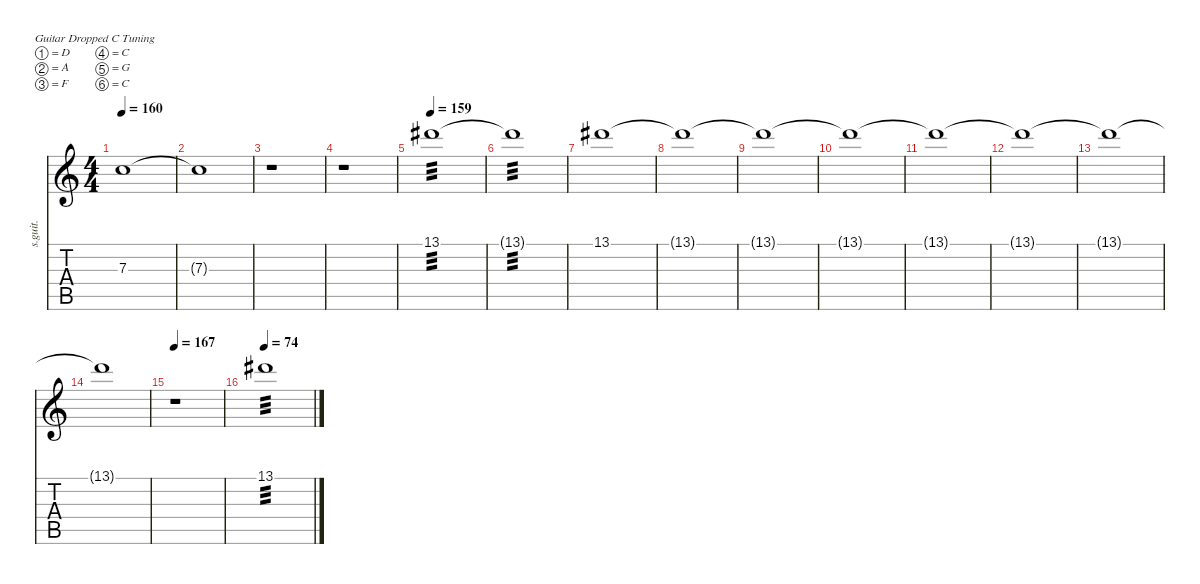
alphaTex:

\defaultSystemsLayout 4
\hideDynamics
\bracketExtendMode nobrackets
\track ("Fill" "s.guit.") {instrument distortionguitar}
\staff {score tabs}
\tuning (D4 A3 F3 C3 G2 C2)
\ts (4 4)
\tempo 160
\clef g2
\ks c
7.3.1{lyrics (0 "") lyrics (1 "") lyrics (2 "") lyrics (3 "") lyrics (4 "") dy mf} |
7.3{t}.1{lyrics (0 "") lyrics (1 "") lyrics (2 "") lyrics (3 "") lyrics (4 "")} |
r.1 |
r.1 |
\tempo 159
13.1{acc #}.1{lyrics (0 "") lyrics (1 "") lyrics (2 "") lyrics (3 "") lyrics (4 "") tp 3} |
13.1{t acc #}.1{lyrics (0 "") lyrics (1 "") lyrics (2 "") lyrics (3 "") lyrics (4 "") tp 3} |
13.1{acc #}.1{lyrics (0 "") lyrics (1 "") lyrics (2 "") lyrics (3 "") lyrics (4 "")} |
13.1{t acc #}.1{lyrics (0 "") lyrics (1 "") lyrics (2 "") lyrics (3 "") lyrics (4 "")} |
13.1{t acc #}.1{lyrics (0 "") lyrics (1 "") lyrics (2 "") lyrics (3 "") lyrics (4 "")} |
13.1{t acc #}.1{lyrics (0 "") lyrics (1 "") lyrics (2 "") lyrics (3 "") lyrics (4 "")} |
13.1{t acc #}.1{lyrics (0 "") lyrics (1 "") lyrics (2 "") lyrics (3 "") lyrics (4 "")} |
13.1{t acc #}.1{lyrics (0 "") lyrics (1 "") lyrics (2 "") lyrics (3 "") lyrics (4 "")} |
13.1{t acc #}.1{lyrics (0 "") lyrics (1 "") lyrics (2 "") lyrics (3 "") lyrics (4 "")} |
13.1{t acc #}.1{lyrics (0 "") lyrics (1 "") lyrics (2 "") lyrics (3 "") lyrics (4 "")} |
\tempo 167
r.1 |
\tempo 74
13.1{acc #}.1{lyrics (0 "") lyrics (1 "") lyrics (2 "") lyrics (3 "") lyrics (4 "") tp 3}
